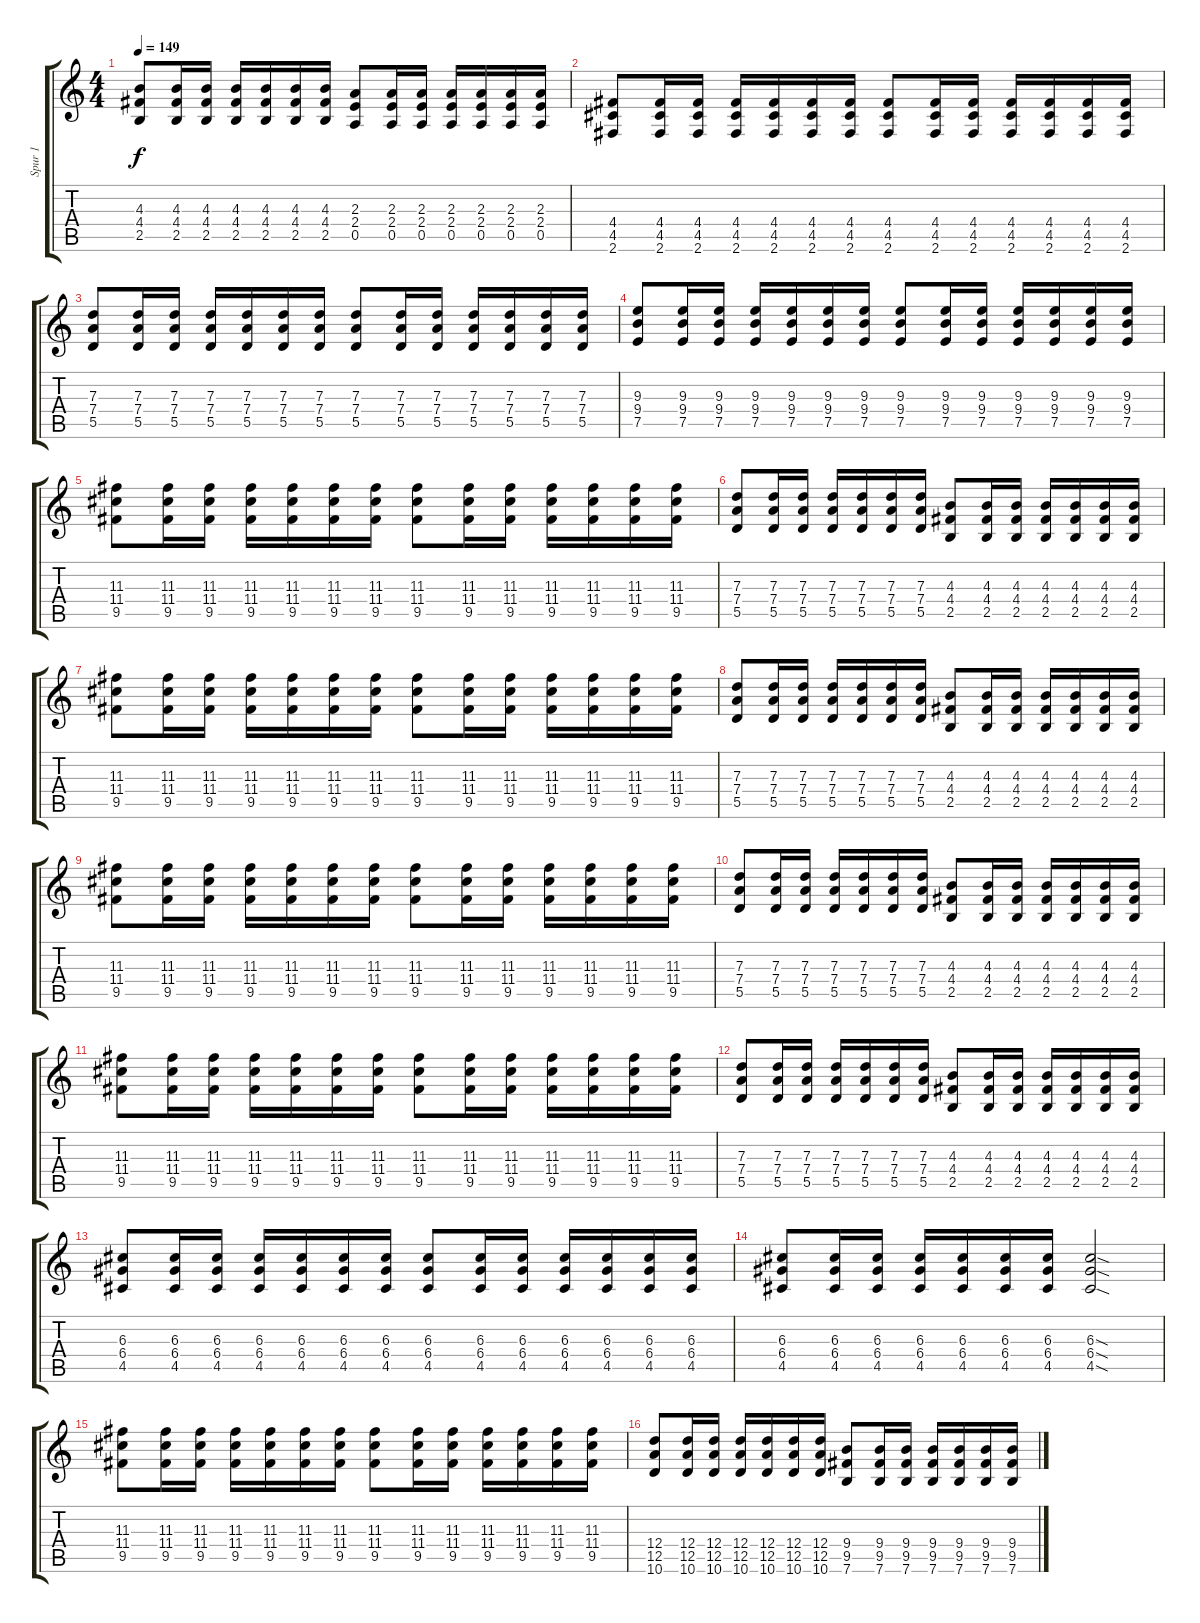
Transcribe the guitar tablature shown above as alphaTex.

\track ("Spur 1" "Spur 1") {instrument distortionguitar}
\staff {score tabs}
\tuning (E4 B3 G3 D3 A2 E2) {hide}
\ts (4 4)
\tempo 149
\clef g2
\ks c
(4.3 4.4 2.5).8{dy f} (4.3 4.4 2.5).16 (4.3 4.4 2.5).16 (4.3 4.4 2.5).16 (4.3 4.4 2.5).16 (4.3 4.4 2.5).16 (4.3 4.4 2.5).16 (2.3 2.4 0.5).8 (2.3 2.4 0.5).16 (2.3 2.4 0.5).16 (2.3 2.4 0.5).16 (2.3 2.4 0.5).16 (2.3 2.4 0.5).16 (2.3 2.4 0.5).16 |
(4.4 4.5 2.6).8 (4.4 4.5 2.6).16 (4.4 4.5 2.6).16 (4.4 4.5 2.6).16 (4.4 4.5 2.6).16 (4.4 4.5 2.6).16 (4.4 4.5 2.6).16 (4.4 4.5 2.6).8 (4.4 4.5 2.6).16 (4.4 4.5 2.6).16 (4.4 4.5 2.6).16 (4.4 4.5 2.6).16 (4.4 4.5 2.6).16 (4.4 4.5 2.6).16 |
(7.3 7.4 5.5).8 (7.3 7.4 5.5).16 (7.3 7.4 5.5).16 (7.3 7.4 5.5).16 (7.3 7.4 5.5).16 (7.3 7.4 5.5).16 (7.3 7.4 5.5).16 (7.3 7.4 5.5).8 (7.3 7.4 5.5).16 (7.3 7.4 5.5).16 (7.3 7.4 5.5).16 (7.3 7.4 5.5).16 (7.3 7.4 5.5).16 (7.3 7.4 5.5).16 |
(9.3 9.4 7.5).8 (9.3 9.4 7.5).16 (9.3 9.4 7.5).16 (9.3 9.4 7.5).16 (9.3 9.4 7.5).16 (9.3 9.4 7.5).16 (9.3 9.4 7.5).16 (9.3 9.4 7.5).8 (9.3 9.4 7.5).16 (9.3 9.4 7.5).16 (9.3 9.4 7.5).16 (9.3 9.4 7.5).16 (9.3 9.4 7.5).16 (9.3 9.4 7.5).16 |
(11.3 11.4 9.5).8 (11.3 11.4 9.5).16 (11.3 11.4 9.5).16 (11.3 11.4 9.5).16 (11.3 11.4 9.5).16 (11.3 11.4 9.5).16 (11.3 11.4 9.5).16 (11.3 11.4 9.5).8 (11.3 11.4 9.5).16 (11.3 11.4 9.5).16 (11.3 11.4 9.5).16 (11.3 11.4 9.5).16 (11.3 11.4 9.5).16 (11.3 11.4 9.5).16 |
(7.3 7.4 5.5).8 (7.3 7.4 5.5).16 (7.3 7.4 5.5).16 (7.3 7.4 5.5).16 (7.3 7.4 5.5).16 (7.3 7.4 5.5).16 (7.3 7.4 5.5).16 (4.3 4.4 2.5).8 (4.3 4.4 2.5).16 (4.3 4.4 2.5).16 (4.3 4.4 2.5).16 (4.3 4.4 2.5).16 (4.3 4.4 2.5).16 (4.3 4.4 2.5).16 |
(11.3 11.4 9.5).8 (11.3 11.4 9.5).16 (11.3 11.4 9.5).16 (11.3 11.4 9.5).16 (11.3 11.4 9.5).16 (11.3 11.4 9.5).16 (11.3 11.4 9.5).16 (11.3 11.4 9.5).8 (11.3 11.4 9.5).16 (11.3 11.4 9.5).16 (11.3 11.4 9.5).16 (11.3 11.4 9.5).16 (11.3 11.4 9.5).16 (11.3 11.4 9.5).16 |
(7.3 7.4 5.5).8 (7.3 7.4 5.5).16 (7.3 7.4 5.5).16 (7.3 7.4 5.5).16 (7.3 7.4 5.5).16 (7.3 7.4 5.5).16 (7.3 7.4 5.5).16 (4.3 4.4 2.5).8 (4.3 4.4 2.5).16 (4.3 4.4 2.5).16 (4.3 4.4 2.5).16 (4.3 4.4 2.5).16 (4.3 4.4 2.5).16 (4.3 4.4 2.5).16 |
(11.3 11.4 9.5).8 (11.3 11.4 9.5).16 (11.3 11.4 9.5).16 (11.3 11.4 9.5).16 (11.3 11.4 9.5).16 (11.3 11.4 9.5).16 (11.3 11.4 9.5).16 (11.3 11.4 9.5).8 (11.3 11.4 9.5).16 (11.3 11.4 9.5).16 (11.3 11.4 9.5).16 (11.3 11.4 9.5).16 (11.3 11.4 9.5).16 (11.3 11.4 9.5).16 |
(7.3 7.4 5.5).8 (7.3 7.4 5.5).16 (7.3 7.4 5.5).16 (7.3 7.4 5.5).16 (7.3 7.4 5.5).16 (7.3 7.4 5.5).16 (7.3 7.4 5.5).16 (4.3 4.4 2.5).8 (4.3 4.4 2.5).16 (4.3 4.4 2.5).16 (4.3 4.4 2.5).16 (4.3 4.4 2.5).16 (4.3 4.4 2.5).16 (4.3 4.4 2.5).16 |
(11.3 11.4 9.5).8 (11.3 11.4 9.5).16 (11.3 11.4 9.5).16 (11.3 11.4 9.5).16 (11.3 11.4 9.5).16 (11.3 11.4 9.5).16 (11.3 11.4 9.5).16 (11.3 11.4 9.5).8 (11.3 11.4 9.5).16 (11.3 11.4 9.5).16 (11.3 11.4 9.5).16 (11.3 11.4 9.5).16 (11.3 11.4 9.5).16 (11.3 11.4 9.5).16 |
(7.3 7.4 5.5).8 (7.3 7.4 5.5).16 (7.3 7.4 5.5).16 (7.3 7.4 5.5).16 (7.3 7.4 5.5).16 (7.3 7.4 5.5).16 (7.3 7.4 5.5).16 (4.3 4.4 2.5).8 (4.3 4.4 2.5).16 (4.3 4.4 2.5).16 (4.3 4.4 2.5).16 (4.3 4.4 2.5).16 (4.3 4.4 2.5).16 (4.3 4.4 2.5).16 |
(6.3 6.4 4.5).8 (6.3 6.4 4.5).16 (6.3 6.4 4.5).16 (6.3 6.4 4.5).16 (6.3 6.4 4.5).16 (6.3 6.4 4.5).16 (6.3 6.4 4.5).16 (6.3 6.4 4.5).8 (6.3 6.4 4.5).16 (6.3 6.4 4.5).16 (6.3 6.4 4.5).16 (6.3 6.4 4.5).16 (6.3 6.4 4.5).16 (6.3 6.4 4.5).16 |
(6.3 6.4 4.5).8 (6.3 6.4 4.5).16 (6.3 6.4 4.5).16 (6.3 6.4 4.5).16 (6.3 6.4 4.5).16 (6.3 6.4 4.5).16 (6.3 6.4 4.5).16 (6.3{sod} 6.4{sod} 4.5{sod}).2 |
(11.3 11.4 9.5).8 (11.3 11.4 9.5).16 (11.3 11.4 9.5).16 (11.3 11.4 9.5).16 (11.3 11.4 9.5).16 (11.3 11.4 9.5).16 (11.3 11.4 9.5).16 (11.3 11.4 9.5).8 (11.3 11.4 9.5).16 (11.3 11.4 9.5).16 (11.3 11.4 9.5).16 (11.3 11.4 9.5).16 (11.3 11.4 9.5).16 (11.3 11.4 9.5).16 |
(12.4 12.5 10.6).8 (12.4 12.5 10.6).16 (12.4 12.5 10.6).16 (12.4 12.5 10.6).16 (12.4 12.5 10.6).16 (12.4 12.5 10.6).16 (12.4 12.5 10.6).16 (9.4 9.5 7.6).8 (9.4 9.5 7.6).16 (9.4 9.5 7.6).16 (9.4 9.5 7.6).16 (9.4 9.5 7.6).16 (9.4 9.5 7.6).16 (9.4 9.5 7.6).16
